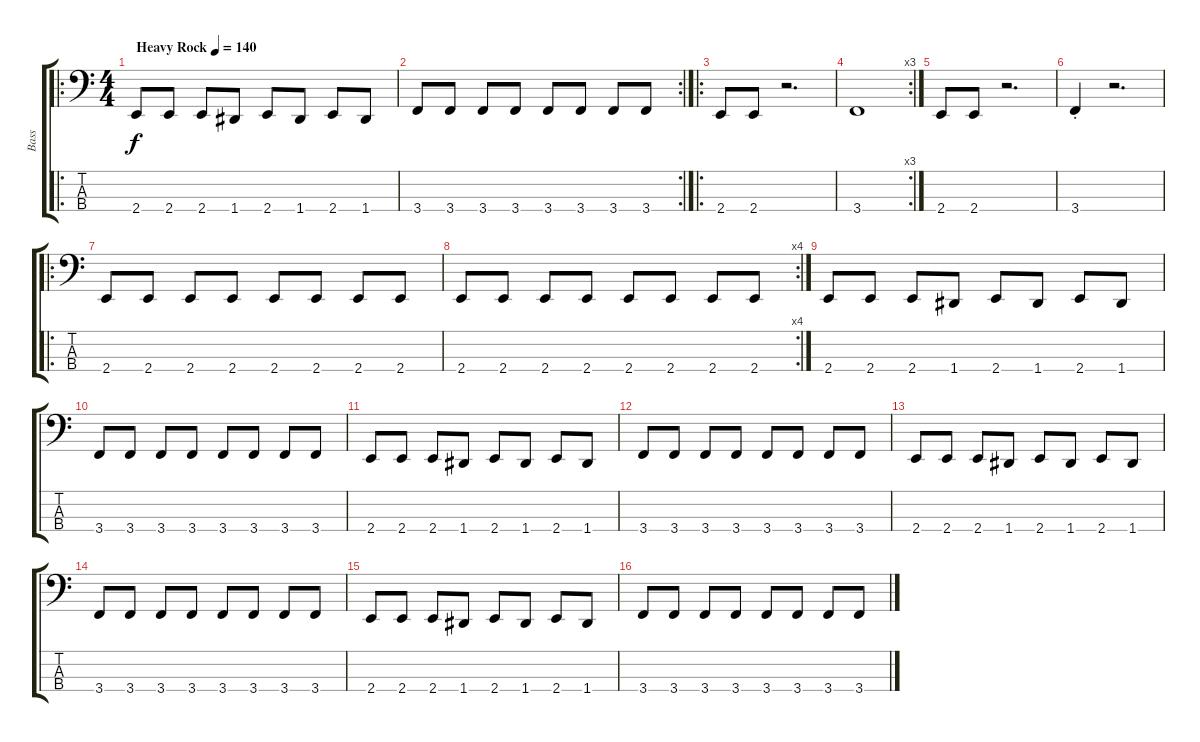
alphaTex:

\track ("Bass" "Bass") {instrument electricbassfinger}
\staff {score tabs}
\tuning (F2 C2 G1 D1) {hide}
\ro
\ts (4 4)
\tempo (140 "Heavy Rock")
\clef f4
\ks c
2.4.8{dy f instrument electricbassfinger} 2.4.8 2.4.8 1.4.8 2.4.8 1.4.8 2.4.8 1.4.8 |
\rc 2
3.4.8 3.4.8 3.4.8 3.4.8 3.4.8 3.4.8 3.4.8 3.4.8 |
\ro
2.4.8 2.4.8 r.2{d} |
\rc 3
3.4.1 |
2.4.8 2.4.8 r.2{d} |
3.4{st}.4 r.2{d} |
\ro
2.4.8 2.4.8 2.4.8 2.4.8 2.4.8 2.4.8 2.4.8 2.4.8 |
\rc 4
2.4.8 2.4.8 2.4.8 2.4.8 2.4.8 2.4.8 2.4.8 2.4.8 |
2.4.8 2.4.8 2.4.8 1.4.8 2.4.8 1.4.8 2.4.8 1.4.8 |
3.4.8 3.4.8 3.4.8 3.4.8 3.4.8 3.4.8 3.4.8 3.4.8 |
2.4.8 2.4.8 2.4.8 1.4.8 2.4.8 1.4.8 2.4.8 1.4.8 |
3.4.8 3.4.8 3.4.8 3.4.8 3.4.8 3.4.8 3.4.8 3.4.8 |
2.4.8 2.4.8 2.4.8 1.4.8 2.4.8 1.4.8 2.4.8 1.4.8 |
3.4.8 3.4.8 3.4.8 3.4.8 3.4.8 3.4.8 3.4.8 3.4.8 |
2.4.8 2.4.8 2.4.8 1.4.8 2.4.8 1.4.8 2.4.8 1.4.8 |
3.4.8 3.4.8 3.4.8 3.4.8 3.4.8 3.4.8 3.4.8 3.4.8
